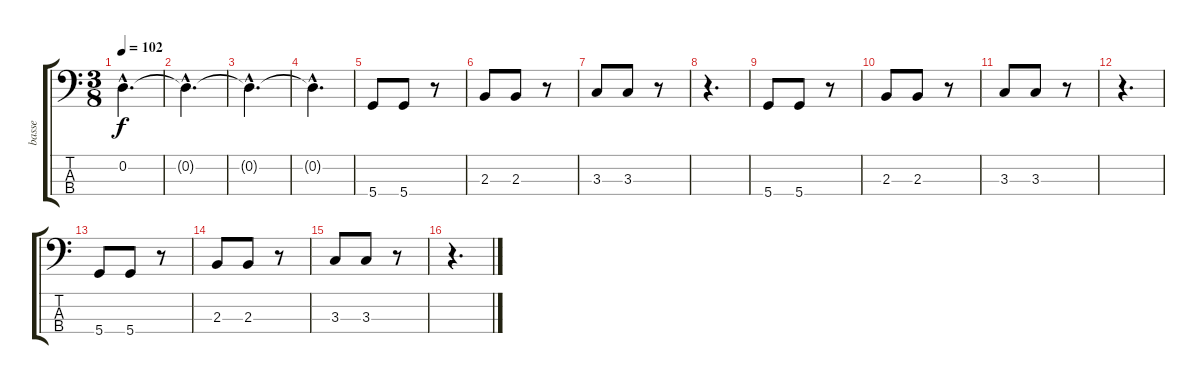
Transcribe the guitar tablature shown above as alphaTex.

\track ("basse" "basse") {instrument electricbassfinger}
\staff {score tabs}
\tuning (G2 D2 A1 D1) {hide}
\ts (3 8)
\tempo 102
\clef f4
\ks c
0.2{hac}.4{d dy f} |
0.2{hac t}.4{d} |
0.2{hac t}.4{d} |
0.2{hac t}.4{d} |
5.4.8 5.4.8 r.8 |
2.3.8 2.3.8 r.8 |
3.3.8 3.3.8 r.8 |
r.4{d} |
5.4.8 5.4.8 r.8 |
2.3.8 2.3.8 r.8 |
3.3.8 3.3.8 r.8 |
r.4{d} |
5.4.8 5.4.8 r.8 |
2.3.8 2.3.8 r.8 |
3.3.8 3.3.8 r.8 |
r.4{d}
